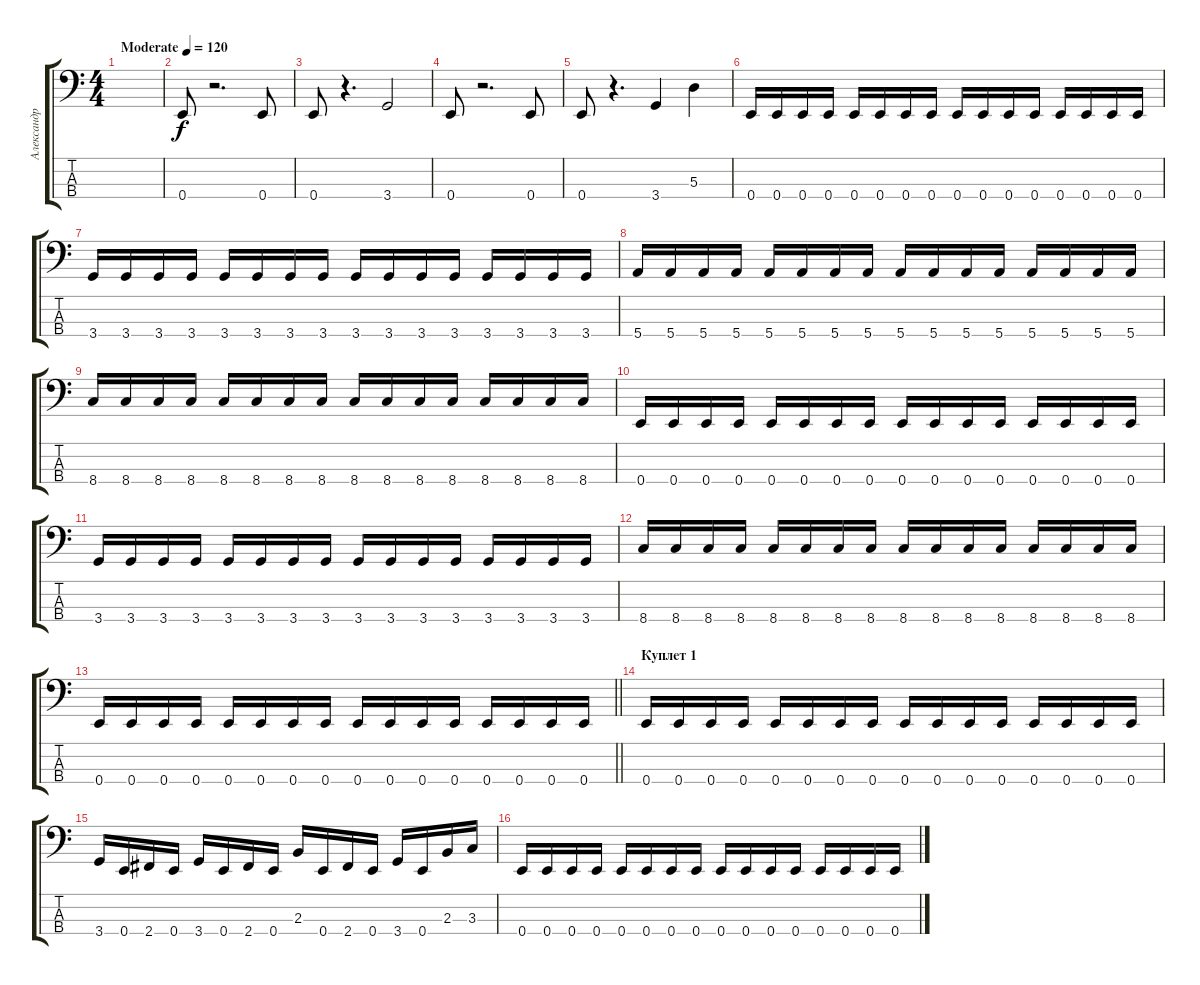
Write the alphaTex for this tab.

\track ("Александр Тимонин" "Александр ") {instrument electricbassfinger}
\staff {score tabs}
\tuning (G2 D2 A1 E1) {hide}
\ts (4 4)
\tempo (120 "Moderate")
\clef f4
\ks c
|
0.4.8 r.2{d} 0.4.8 |
0.4.8 r.4{d} 3.4.2 |
0.4.8 r.2{d} 0.4.8 |
0.4.8 r.4{d} 3.4.4 5.3.4 |
0.4.16 0.4.16 0.4.16 0.4.16 0.4.16 0.4.16 0.4.16 0.4.16 0.4.16 0.4.16 0.4.16 0.4.16 0.4.16 0.4.16 0.4.16 0.4.16 |
3.4.16 3.4.16 3.4.16 3.4.16 3.4.16 3.4.16 3.4.16 3.4.16 3.4.16 3.4.16 3.4.16 3.4.16 3.4.16 3.4.16 3.4.16 3.4.16 |
5.4.16 5.4.16 5.4.16 5.4.16 5.4.16 5.4.16 5.4.16 5.4.16 5.4.16 5.4.16 5.4.16 5.4.16 5.4.16 5.4.16 5.4.16 5.4.16 |
8.4.16 8.4.16 8.4.16 8.4.16 8.4.16 8.4.16 8.4.16 8.4.16 8.4.16 8.4.16 8.4.16 8.4.16 8.4.16 8.4.16 8.4.16 8.4.16 |
0.4.16 0.4.16 0.4.16 0.4.16 0.4.16 0.4.16 0.4.16 0.4.16 0.4.16 0.4.16 0.4.16 0.4.16 0.4.16 0.4.16 0.4.16 0.4.16 |
3.4.16 3.4.16 3.4.16 3.4.16 3.4.16 3.4.16 3.4.16 3.4.16 3.4.16 3.4.16 3.4.16 3.4.16 3.4.16 3.4.16 3.4.16 3.4.16 |
8.4.16 8.4.16 8.4.16 8.4.16 8.4.16 8.4.16 8.4.16 8.4.16 8.4.16 8.4.16 8.4.16 8.4.16 8.4.16 8.4.16 8.4.16 8.4.16 |
\barLineRight lightlight
0.4.16 0.4.16 0.4.16 0.4.16 0.4.16 0.4.16 0.4.16 0.4.16 0.4.16 0.4.16 0.4.16 0.4.16 0.4.16 0.4.16 0.4.16 0.4.16 |
\section ("" "Куплет 1")
0.4.16 0.4.16 0.4.16 0.4.16 0.4.16 0.4.16 0.4.16 0.4.16 0.4.16 0.4.16 0.4.16 0.4.16 0.4.16 0.4.16 0.4.16 0.4.16 |
3.4.16 0.4.16 2.4.16 0.4.16 3.4.16 0.4.16 2.4.16 0.4.16 2.3.16 0.4.16 2.4.16 0.4.16 3.4.16 0.4.16 2.3.16 3.3.16 |
0.4.16 0.4.16 0.4.16 0.4.16 0.4.16 0.4.16 0.4.16 0.4.16 0.4.16 0.4.16 0.4.16 0.4.16 0.4.16 0.4.16 0.4.16 0.4.16
